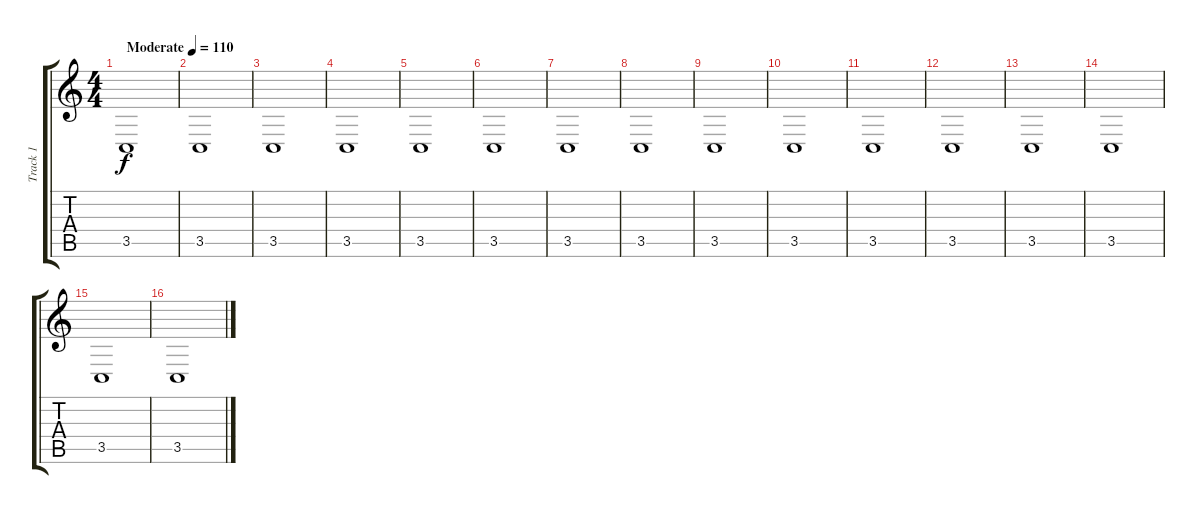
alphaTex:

\track ("Track 1" "Track 1") {instrument pad8sweep}
\staff {score tabs}
\tuning (E4 B3 G3 D3 A2 E2) {hide}
\ts (4 4)
\tempo (110 "Moderate")
\clef g2
\ks c
3.5.1{dy f instrument pad8sweep} |
3.5.1 |
3.5.1 |
3.5.1 |
3.5.1 |
3.5.1 |
3.5.1 |
3.5.1 |
3.5.1 |
3.5.1 |
3.5.1 |
3.5.1 |
3.5.1 |
3.5.1 |
3.5.1 |
3.5.1
